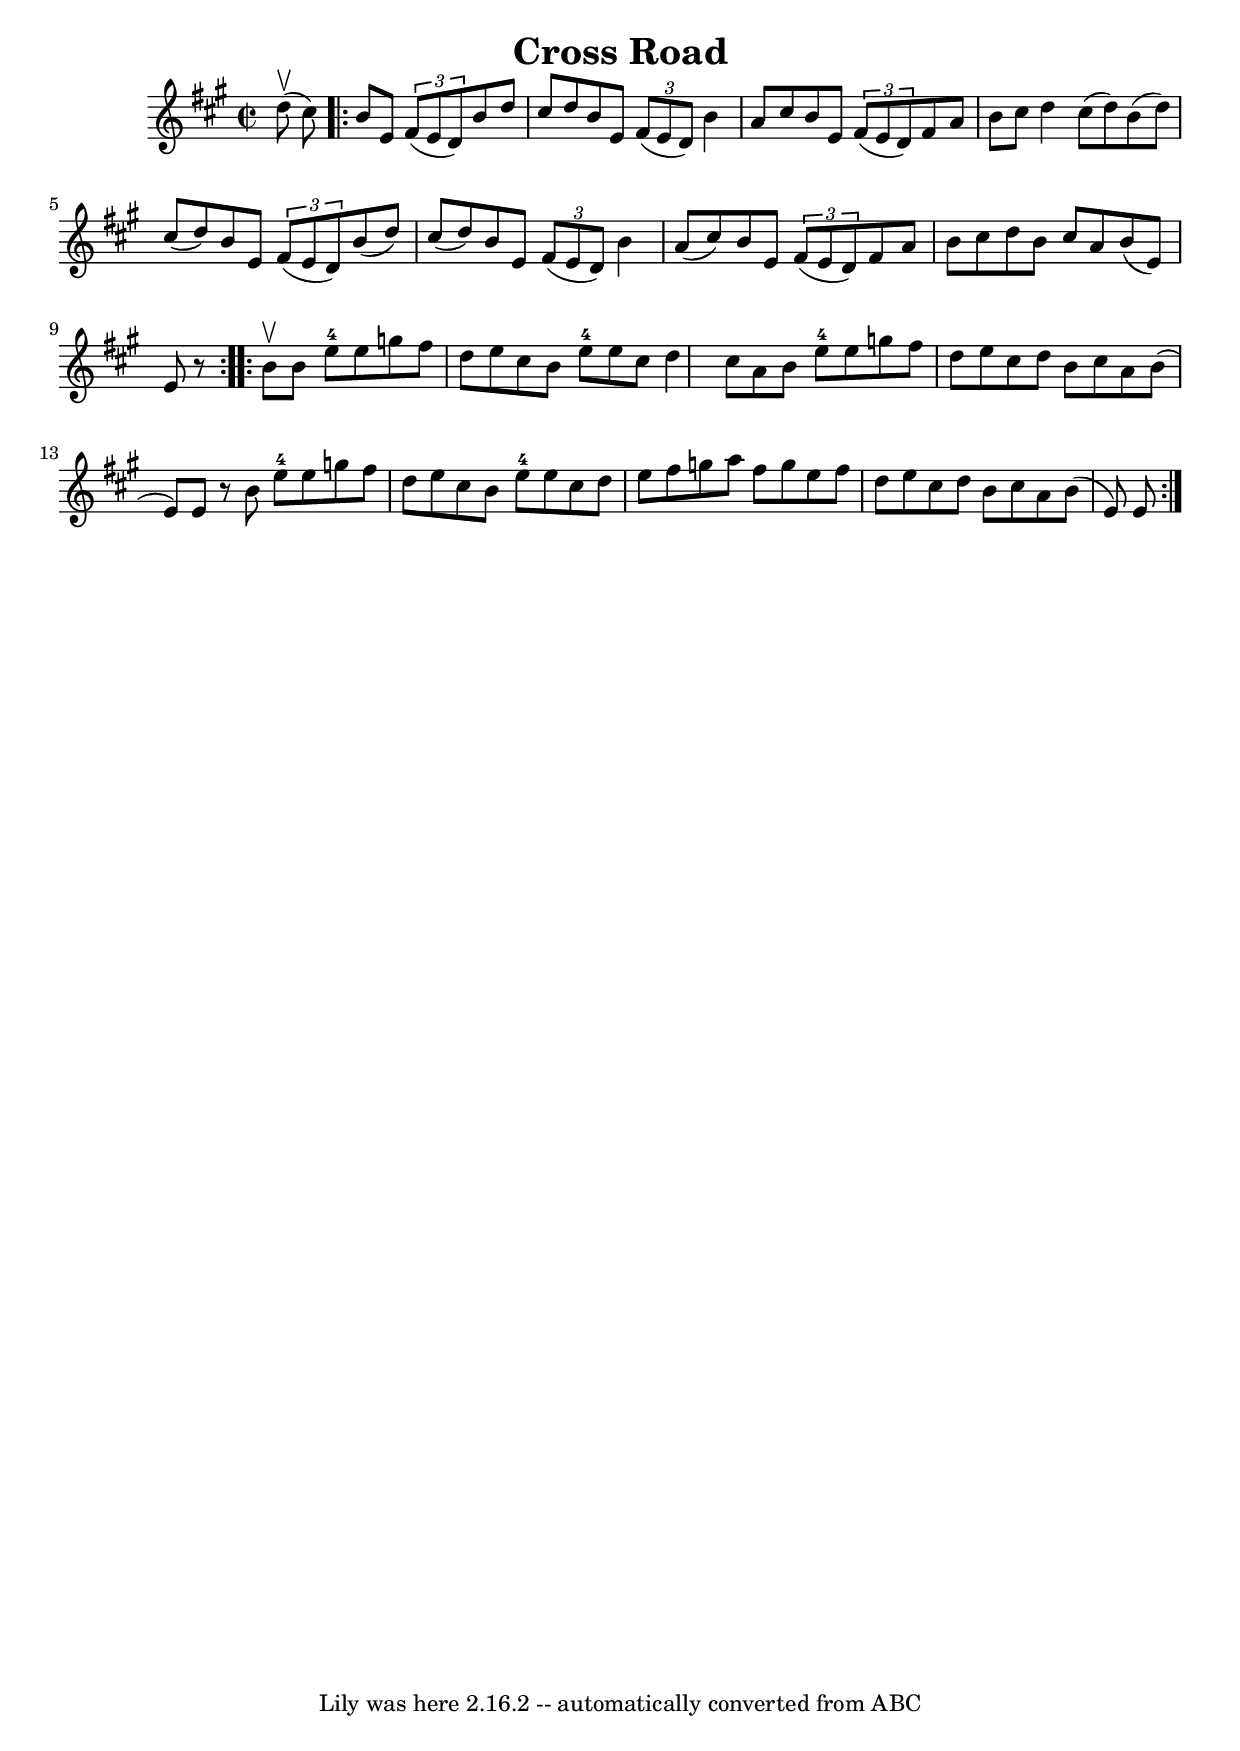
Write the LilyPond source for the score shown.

\version "2.16.2"
\include "Mammoth.ily"
\header {
  %% book = "Ryan's Mammoth Collection"
  crossRefNumber = "1"
  footnotes = "\\\\269"
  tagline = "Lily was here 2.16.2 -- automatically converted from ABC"
  title = "Cross Road"

}
voicedefault =  {


  \override Staff.TimeSignature #'style = #'C
  \time 2/2 
  \key b \dorian
  d''8^\upbow(cis''8) 
  \repeat volta 2 {
    
    b'8 e'8    \times 2/3 { fis'8 (e'8 d'8) 
			  } b'8 d''8 cis''8 
    d''8    |
    b'8 e'8    \times 2/3 { fis'8 (e'8 d'8) 
			  }   
    b'4 a'8 cis''8    |
    b'8 e'8    \times 2/3 { fis'8 (e'8   
			    d'8) 
			  } fis'8 a'8 b'8 cis''8    |
    d''4 cis''8 (
    d''8) b'8 (d''8) cis''8 (d''8)   |
    b'8 e'8    
    \times 2/3 { fis'8 (e'8 d'8) 
	       } b'8 (d''8) cis''8 (d''8)   |
    b'8 e'8    \times 2/3 { fis'8 (e'8 d'8) 
			  } b'4   
    a'8 (cis''8)   |
    b'8 e'8    \times 2/3 { fis'8 (e'8    
			    d'8) 
			  } fis'8 a'8 b'8 cis''8    |
    d''8 b'8    
    cis''8 a'8 b'8 (e'8) e'8    r8   
  }     
  \repeat volta 2 {
    b'8^\upbow |
    b'8 e''8-4 e''8 g''8 fis''8 d''8 e''8  
    cis''8    |
    b'8 e''8-4 e''8 cis''8 d''4 cis''8    
    a'8    |
    b'8 e''8-4 e''8 g''8 fis''8 d''8 e''8    
    cis''8    |
    d''8 b'8 cis''8 a'8 b'8 (e'8) e'8    
    r8   |
    b'8 e''8-4 e''8 g''8 fis''8 d''8 e''8    
    cis''8    |
    b'8 e''8-4 e''8 cis''8 d''8 e''8    
    fis''8 g''8    |
    a''8 fis''8 g''8 e''8 fis''8 d''8   
    e''8 cis''8    |
    d''8 b'8 cis''8 a'8 b'8 (e'8)   
    e'8  
  }   

}

\score{
  <<

    \context Staff="default"
    {
      \voicedefault 
      
    }

  >>
  \layout {
    
  }
  \midi {
  }

}
